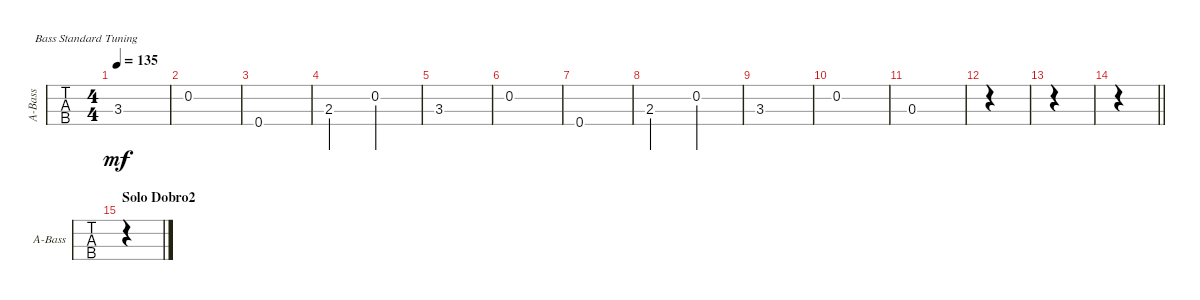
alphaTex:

\defaultSystemsLayout 4
\bracketExtendMode groupsimilarinstruments
\singleTrackTrackNamePolicy allsystems
\multiTrackTrackNamePolicy allsystems
\otherSystemsTrackNameOrientation horizontal
\track ("Acoustic Bass" "A-Bass") {instrument acousticbass}
\staff {tabs}
\tuning (G2 D2 A1 E1)
\ts (4 4)
\tempo 135
\clef f4
\ks g
3.3.1{dy mf} |
0.2.1 |
0.4.1 |
2.3.2 0.2.2 |
3.3.1 |
0.2.1 |
0.4.1 |
2.3.2 0.2.2 |
3.3.1 |
0.2.1 |
0.3.1 |
|
|
\barLineRight lightlight
|
\section ("" "Solo Dobro2")
